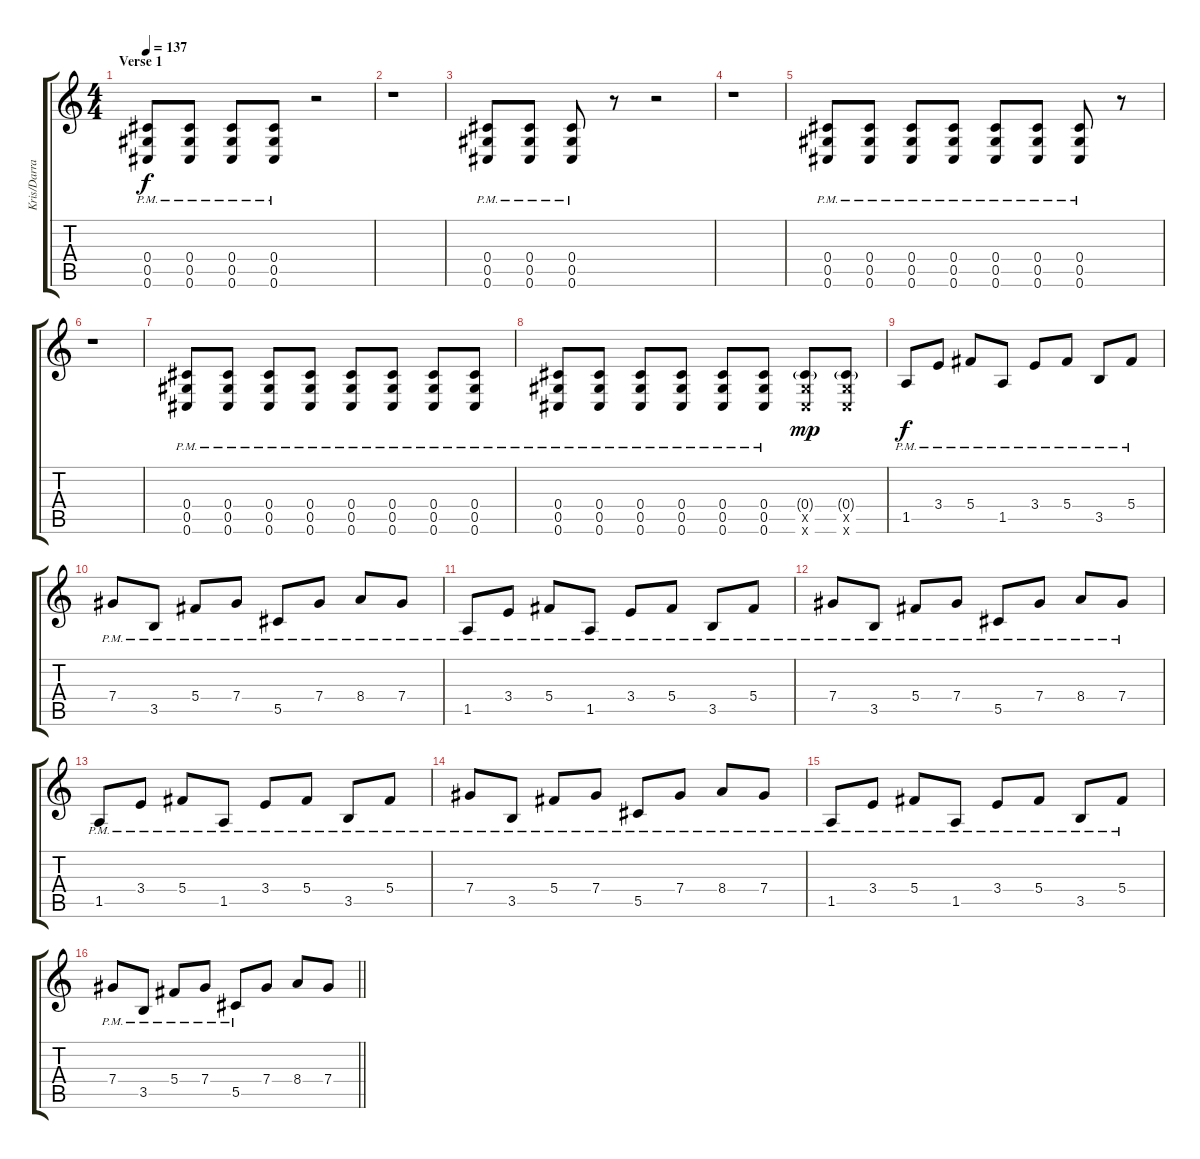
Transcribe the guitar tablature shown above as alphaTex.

\track ("Kris/Darran" "Kris/Darra") {instrument distortionguitar}
\staff {score tabs}
\tuning (Eb4 Bb3 Gb3 Db3 Ab2 Db2) {hide}
\ts (4 4)
\section ("" "Verse 1")
\tempo 137
\clef g2
\ks c
(0.4{pm} 0.5{pm} 0.6{pm}).8{dy f} (0.4{pm} 0.5{pm} 0.6{pm}).8 (0.4{pm} 0.5{pm} 0.6{pm}).8 (0.4{pm} 0.5{pm} 0.6{pm}).8 r.2 |
r.1 |
(0.4{pm} 0.5{pm} 0.6{pm}).8 (0.4{pm} 0.5{pm} 0.6{pm}).8 (0.4{pm} 0.5{pm} 0.6{pm}).8 r.8 r.2 |
r.1 |
(0.4{pm} 0.5{pm} 0.6{pm}).8 (0.4{pm} 0.5{pm} 0.6{pm}).8 (0.4{pm} 0.5{pm} 0.6{pm}).8 (0.4{pm} 0.5{pm} 0.6{pm}).8 (0.4{pm} 0.5{pm} 0.6{pm}).8 (0.4{pm} 0.5{pm} 0.6{pm}).8 (0.4{pm} 0.5{pm} 0.6{pm}).8 r.8 |
r.1 |
(0.4{pm} 0.5{pm} 0.6{pm}).8 (0.4{pm} 0.5{pm} 0.6{pm}).8 (0.4{pm} 0.5{pm} 0.6{pm}).8 (0.4{pm} 0.5{pm} 0.6{pm}).8 (0.4{pm} 0.5{pm} 0.6{pm}).8 (0.4{pm} 0.5{pm} 0.6{pm}).8 (0.4{pm} 0.5{pm} 0.6{pm}).8 (0.4{pm} 0.5{pm} 0.6{pm}).8 |
(0.4{pm} 0.5{pm} 0.6{pm}).8 (0.4{pm} 0.5{pm} 0.6{pm}).8 (0.4{pm} 0.5{pm} 0.6{pm}).8 (0.4{pm} 0.5{pm} 0.6{pm}).8 (0.4{pm} 0.5{pm} 0.6{pm}).8 (0.4{pm} 0.5{pm} 0.6{pm}).8 (0.4{g} 0.5{x} 0.6{x}).8{dy mp} (0.4{g} 0.5{x} 0.6{x}).8 |
1.5{pm}.8{dy f} 3.4{pm}.8 5.4{pm}.8 1.5{pm}.8 3.4{pm}.8 5.4{pm}.8 3.5{pm}.8 5.4{pm}.8 |
7.4{pm}.8 3.5{pm}.8 5.4{pm}.8 7.4{pm}.8 5.5{pm}.8 7.4{pm}.8 8.4{pm}.8 7.4{pm}.8 |
1.5{pm}.8 3.4{pm}.8 5.4{pm}.8 1.5{pm}.8 3.4{pm}.8 5.4{pm}.8 3.5{pm}.8 5.4{pm}.8 |
7.4{pm}.8 3.5{pm}.8 5.4{pm}.8 7.4{pm}.8 5.5{pm}.8 7.4{pm}.8 8.4{pm}.8 7.4{pm}.8 |
1.5{pm}.8 3.4{pm}.8 5.4{pm}.8 1.5{pm}.8 3.4{pm}.8 5.4{pm}.8 3.5{pm}.8 5.4{pm}.8 |
7.4{pm}.8 3.5{pm}.8 5.4{pm}.8 7.4{pm}.8 5.5{pm}.8 7.4{pm}.8 8.4{pm}.8 7.4{pm}.8 |
1.5{pm}.8 3.4{pm}.8 5.4{pm}.8 1.5{pm}.8 3.4{pm}.8 5.4{pm}.8 3.5{pm}.8 5.4{pm}.8 |
\barLineRight lightlight
7.4{pm}.8 3.5{pm}.8 5.4{pm}.8 7.4{pm}.8 5.5{pm}.8 7.4.8 8.4.8 7.4.8
